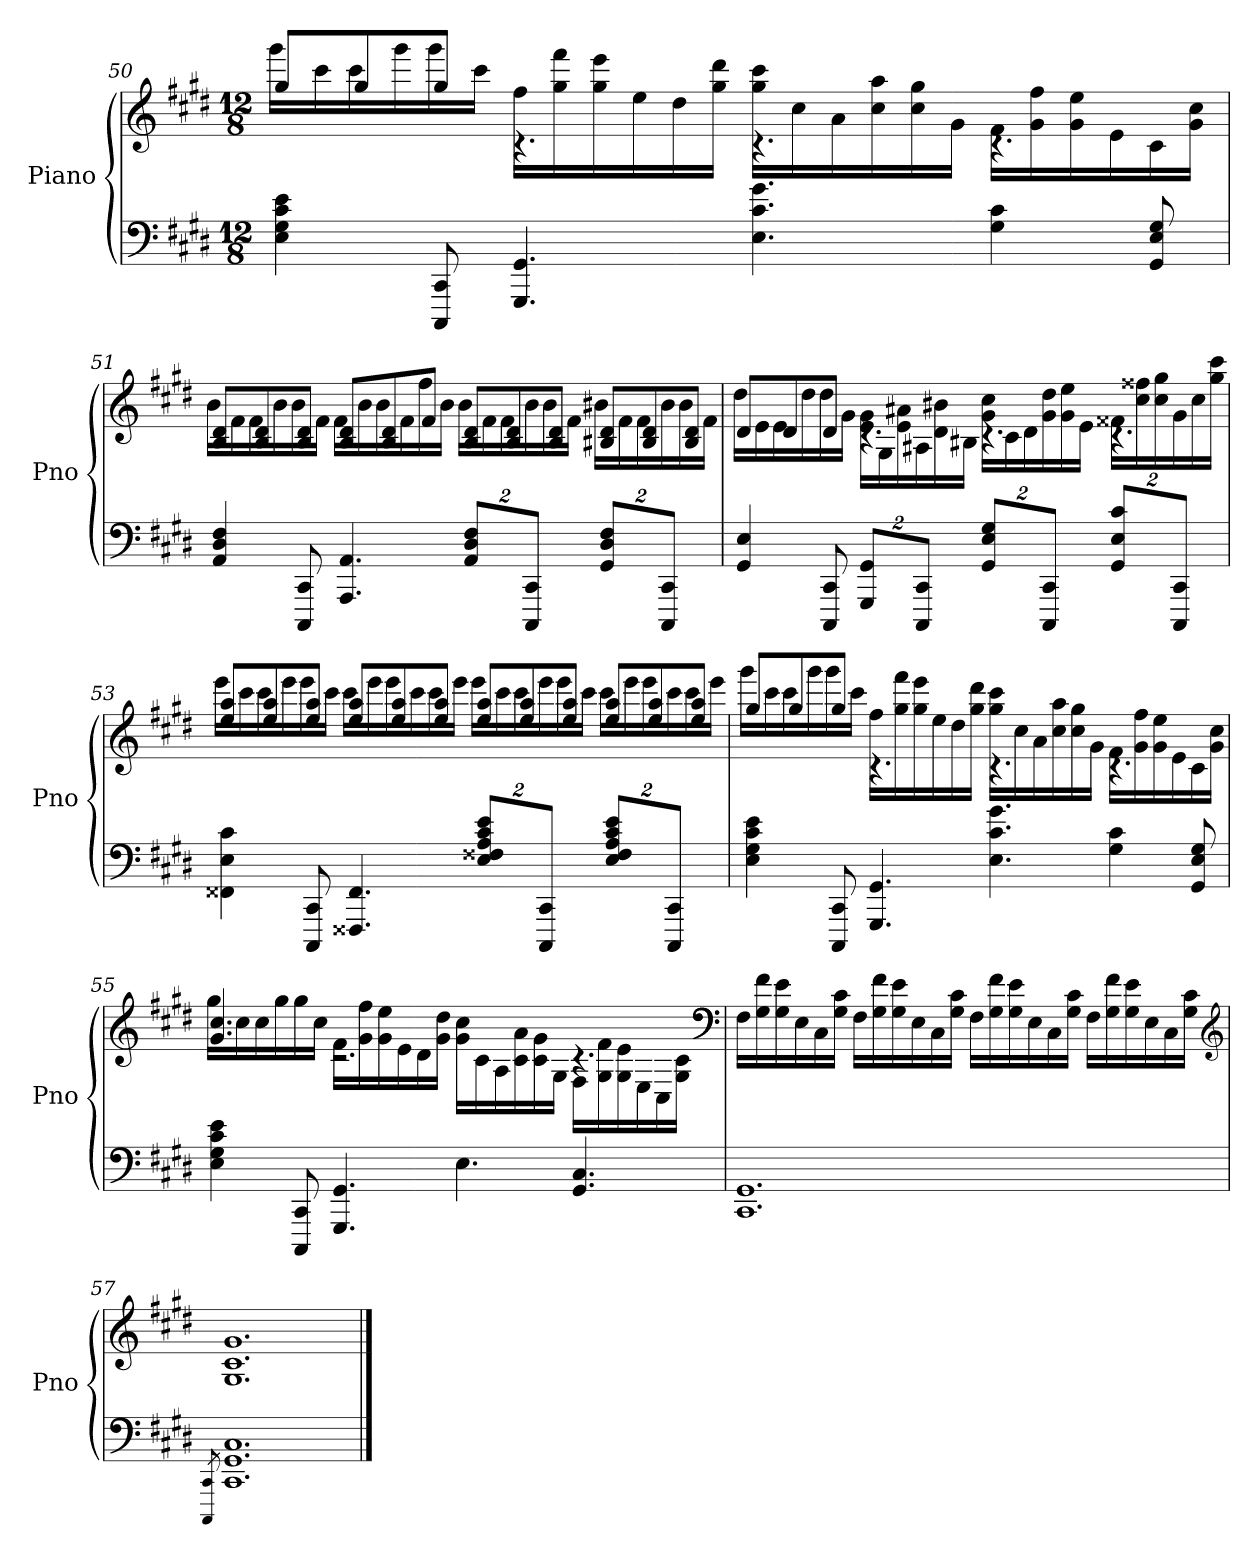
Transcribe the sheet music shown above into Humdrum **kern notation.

**kern	**kern
*part1	*part1
*staff2	*staff1
*I"Piano	*
*I'Pno	*
*clefF4	*clefG2
*k[f#c#g#d#]	*k[f#c#g#d#]
*c#:	*c#:
*M12/8	*M12/8
=50	=50
*	*^
4E 4G# 4c# 4e	8gg#L	16ggg#LL
.	.	16ccc#
.	8gg#	16ccc#
.	.	16ggg#
8CCC# 8CC#	8gg#J	16ggg#
.	.	16ccc#JJ
4.GGG# 4.GG#	4.rc	16ff#LL
.	.	16gg# 16fff#
.	.	16gg# 16eee
.	.	16ee
.	.	16dd#
.	.	16gg# 16ddd#JJ
4.E 4.c# 4.g#	4.rc	16gg# 16ccc#LL
.	.	16cc#
.	.	16a
.	.	16cc# 16aa
.	.	16cc# 16gg#
.	.	16g#JJ
4G# 4c#	4.rc	16f#LL
.	.	16g# 16ff#
.	.	16g# 16ee
.	.	16e
8GG# 8E 8G#	.	16c#
.	.	16g# 16cc#JJ
=51	=51	=51
4AA 4D# 4F#	8B 8d#L	16bLL
.	.	16f#
.	8B 8d#	16f#
.	.	16b
8CCC# 8CC#	8B 8d#J	16b
.	.	16f#JJ
4.AAA 4.AA	8B 8d#L	16f#LL
.	.	16b
.	8B 8d#	16b
.	.	16f#
.	8f#J	16ff#
.	.	16bJJ
16%3AA/ 16%3D#/ 16%3F#/L	8B 8d#L	16bLL
.	.	16f#
.	8B 8d#	16f#
16%3CCC#/ 16%3CC#/J	.	16b
.	8B 8d#J	16b
.	.	16f#JJ
16%3GG#/ 16%3D#/ 16%3F#/L	8B#X 8d#L	16b#XLL
.	.	16f#
.	8B# 8d#	16f#
16%3CCC#/ 16%3CC#/J	.	16b#
.	8B# 8d#J	16b#
.	.	16f#JJ
=52	=52	=52
4GG# 4E	8d#L	16dd#LL
.	.	16e
.	8d#	16e
.	.	16dd#
8CCC# 8CC#	8d#J	16dd#
.	.	16g#JJ
16%3GGG#/ 16%3GG#/L	4.rc	16e 16g#LL
.	.	16G#
.	.	16e 16a#X
16%3CCC#/ 16%3CC#/J	.	16A#X
.	.	16d# 16b#X
.	.	16B#XJJ
16%3GG#/ 16%3E/ 16%3G#/L	4.rc	16g# 16cc#LL
.	.	16c#
.	.	16d#
16%3CCC#/ 16%3CC#/J	.	16g# 16dd#
.	.	16g# 16ee
.	.	16eJJ
16%3GG#/ 16%3E/ 16%3c#/L	4.rc	16f##XLL
.	.	16cc# 16ff##X
.	.	16cc# 16gg#
16%3CCC#/ 16%3CC#/J	.	16g#
.	.	16cc#
.	.	16gg# 16ccc#JJ
=53	=53	=53
4FF##X 4E 4c#	8ee 8aaL	16eeeLL
.	.	16ccc#
.	8ee 8aa	16ccc#
.	.	16eee
8CCC# 8CC#	8ee 8aaJ	16eee
.	.	16ccc#JJ
4.FFF##X 4.FF##	8ee 8aaL	16ccc#LL
.	.	16eee
.	8ee 8aa	16eee
.	.	16ccc#
.	8ee 8aaJ	16ccc#
.	.	16eeeJJ
16%3E/ 16%3F##X/ 16%3A/ 16%3c#/ 16%3e/L	8ee 8aaL	16eeeLL
.	.	16ccc#
.	8ee 8aa	16ccc#
16%3CCC#/ 16%3CC#/J	.	16eee
.	8ee 8aaJ	16eee
.	.	16ccc#JJ
16%3E/ 16%3F##/ 16%3A/ 16%3c#/ 16%3e/L	8ee 8aaL	16ccc#LL
.	.	16eee
.	8ee 8aa	16eee
16%3CCC#/ 16%3CC#/J	.	16ccc#
.	8ee 8aaJ	16ccc#
.	.	16eeeJJ
=54	=54	=54
4E 4G# 4c# 4e	8gg#L	16ggg#LL
.	.	16ccc#
.	8gg#	16ccc#
.	.	16ggg#
8CCC# 8CC#	8gg#J	16ggg#
.	.	16ccc#JJ
4.GGG# 4.GG#	4.rc	16ff#LL
.	.	16gg# 16fff#
.	.	16gg# 16eee
.	.	16ee
.	.	16dd#
.	.	16gg# 16ddd#JJ
4.E 4.c# 4.g#	4.rc	16gg# 16ccc#LL
.	.	16cc#
.	.	16a
.	.	16cc# 16aa
.	.	16cc# 16gg#
.	.	16g#JJ
4G# 4c#	4.rc	16f#LL
.	.	16g# 16ff#
.	.	16g# 16ee
.	.	16e
8GG# 8E 8G#	.	16c#
.	.	16g# 16cc#JJ
=55	=55	=55
4E 4G# 4c# 4e	4.g# 4.cc#	16gg#LL
.	.	16cc#
.	.	16cc#
.	.	16gg#
8CCC# 8CC#	.	16gg#
.	.	16cc#JJ
4.GGG# 4.GG#	2.rc	16f#LL
.	.	16g# 16ff#
.	.	16g# 16ee
.	.	16e
.	.	16d#
.	.	16g# 16dd#JJ
4.E	.	16g# 16cc#LL
.	.	16c#
.	.	16A
.	.	16c# 16a
.	.	16c# 16g#
.	.	16G#JJ
4.GG# 4.C#	4.rc	16F#LL
.	.	16G# 16f#
.	.	16G# 16e
.	.	16E
.	.	16C#
.	.	16G# 16c#JJ
*	*v	*v
*	*clefF4
=56	=56
1.CC# 1.GG#	16F#LL
.	16G# 16f#
.	16G# 16e
.	16E
.	16C#
.	16G# 16c#JJ
.	16F#LL
.	16G# 16f#
.	16G# 16e
.	16E
.	16C#
.	16G# 16c#JJ
.	16F#LL
.	16G# 16f#
.	16G# 16e
.	16E
.	16C#
.	16G# 16c#JJ
.	16F#LL
.	16G# 16f#
.	16G# 16e
.	16E
.	16C#
.	16G# 16c#JJ
*	*clefG2
=57	=57
8qCCC#/ 8qCC#/	.
1.CC# 1.GG# 1.C#	1.G# 1.c# 1.g#
==	==
*-	*-
